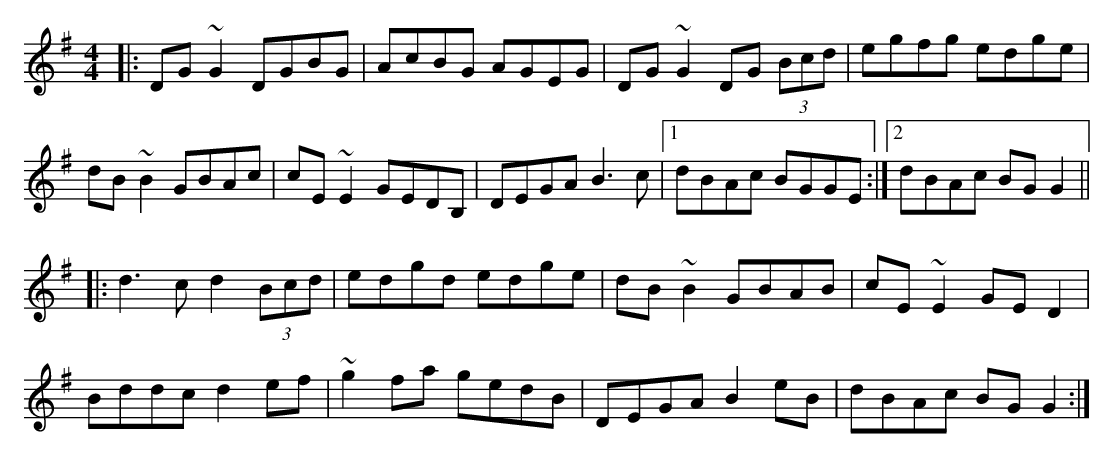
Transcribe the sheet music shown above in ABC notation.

X:1
M:4/4
K:G
|:DG~G2 DGBG|AcBG AGEG|DG~G2 DG (3Bcd|egfg edge|
dB~B2 GBAc|cE~E2 GEDB,|DEGA B3c|1 dBAc BGGE:|2 dBAc BGG2||
|:d3c d2 (3Bcd|edgd edge|dB~B2 GBAB|cE~E2 GED2|
Bddc d2ef|~g2fa gedB|DEGA B2eB|dBAc BGG2:|
